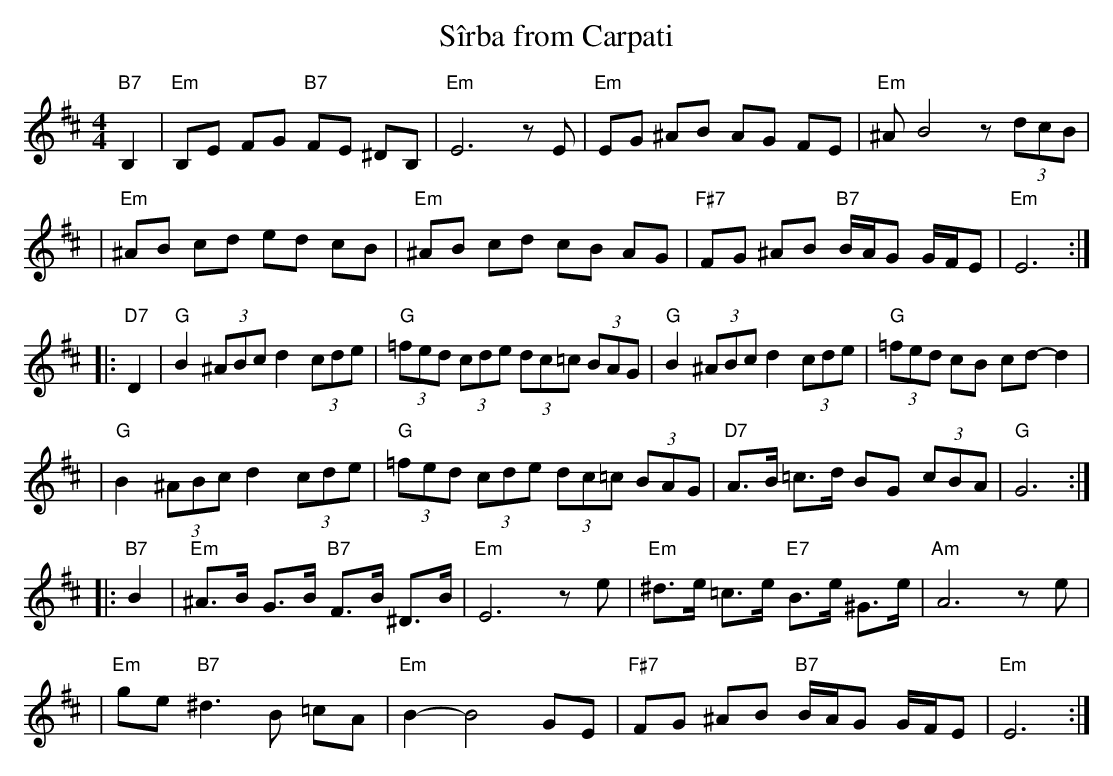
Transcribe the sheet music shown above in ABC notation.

X:1
T: S\^irba from Carpati
M: 4/4
L: 1/8
K: Edor
"B7"B,2 \
| "Em"B,E FG "B7"FE ^DB, | "Em"E6 zE \
| "Em"EG ^AB AG FE | "Em"^AB4 z(3dcB |
| "Em"^AB cd ed cB | "Em"^AB cd cB AG \
|  "F#7"FG ^AB "B7"B/A/G G/F/E | "Em"E6 :|
|: "D7"D2 \
| "G"B2 (3^ABc d2 (3cde | "G"(3=fed (3cde (3dc=c (3BAG \
| "G"B2 (3^ABc d2 (3cde | "G"(3=fed cB cd- d2 |
| "G"B2 (3^ABc d2 (3cde | "G"(3=fed (3cde (3dc=c (3BAG \
| "D7"A>B =c>d BG (3cBA | "G"G6 :|
|: "B7"B2 \
| "Em"^A>B G>B "B7"F>B ^D>B | "Em"E6 ze \
| "Em" ^d>e =c>e "E7"B>e ^G>e | "Am"A6 ze |
| "Em"ge "B7"^d3 B =cA  | "Em"B2- B4 GE \
|  "F#7"FG ^AB "B7"B/A/G G/F/E | "Em"E6 :|
